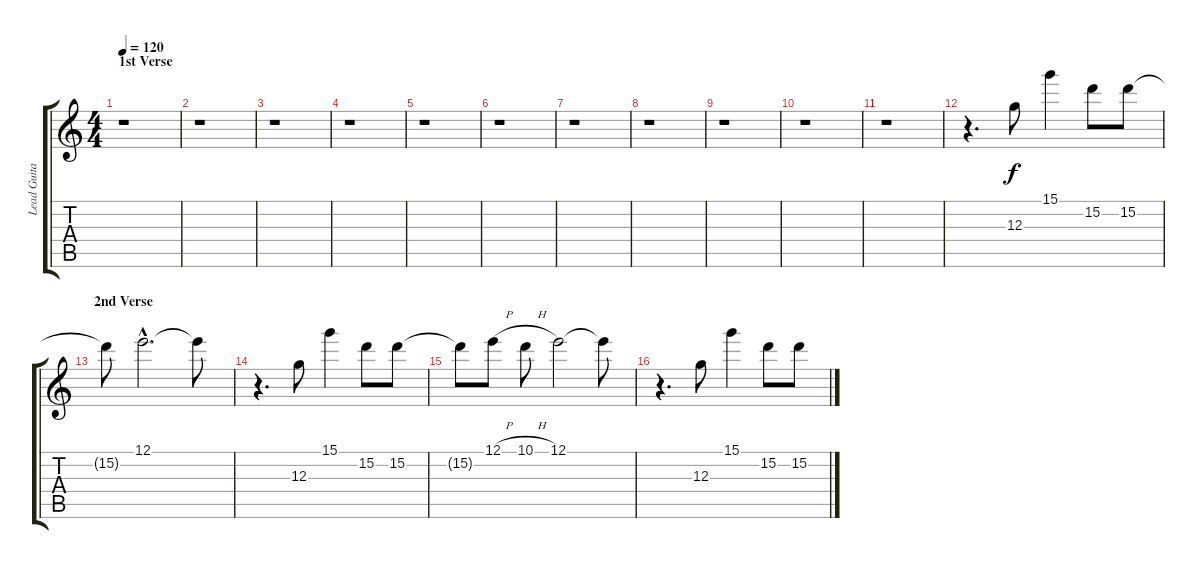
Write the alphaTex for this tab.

\track ("Lead Guitar - Steve Howe" "Lead Guita") {instrument overdrivenguitar}
\staff {score tabs}
\tuning (E4 B3 G3 D3 A2 E2) {hide}
\ts (4 4)
\section ("" "1st Verse")
\tempo 120
\clef g2
\ks c
r.1{dy f} |
r.1 |
r.1 |
r.1 |
r.1 |
r.1 |
r.1 |
r.1 |
r.1 |
r.1 |
r.1 |
r.4{d} 12.3.8 15.1.4 15.2.8 15.2.8 |
\section ("" "2nd Verse")
15.2{t}.8 12.1{hac}.2{d} 12.1{t}.8 |
r.4{d} 12.3.8 15.1.4 15.2.8 15.2.8 |
15.2{t}.8 12.1{h}.8 10.1{h}.8 12.1.2 12.1{t}.8 |
r.4{d} 12.3.8 15.1.4 15.2.8 15.2.8
